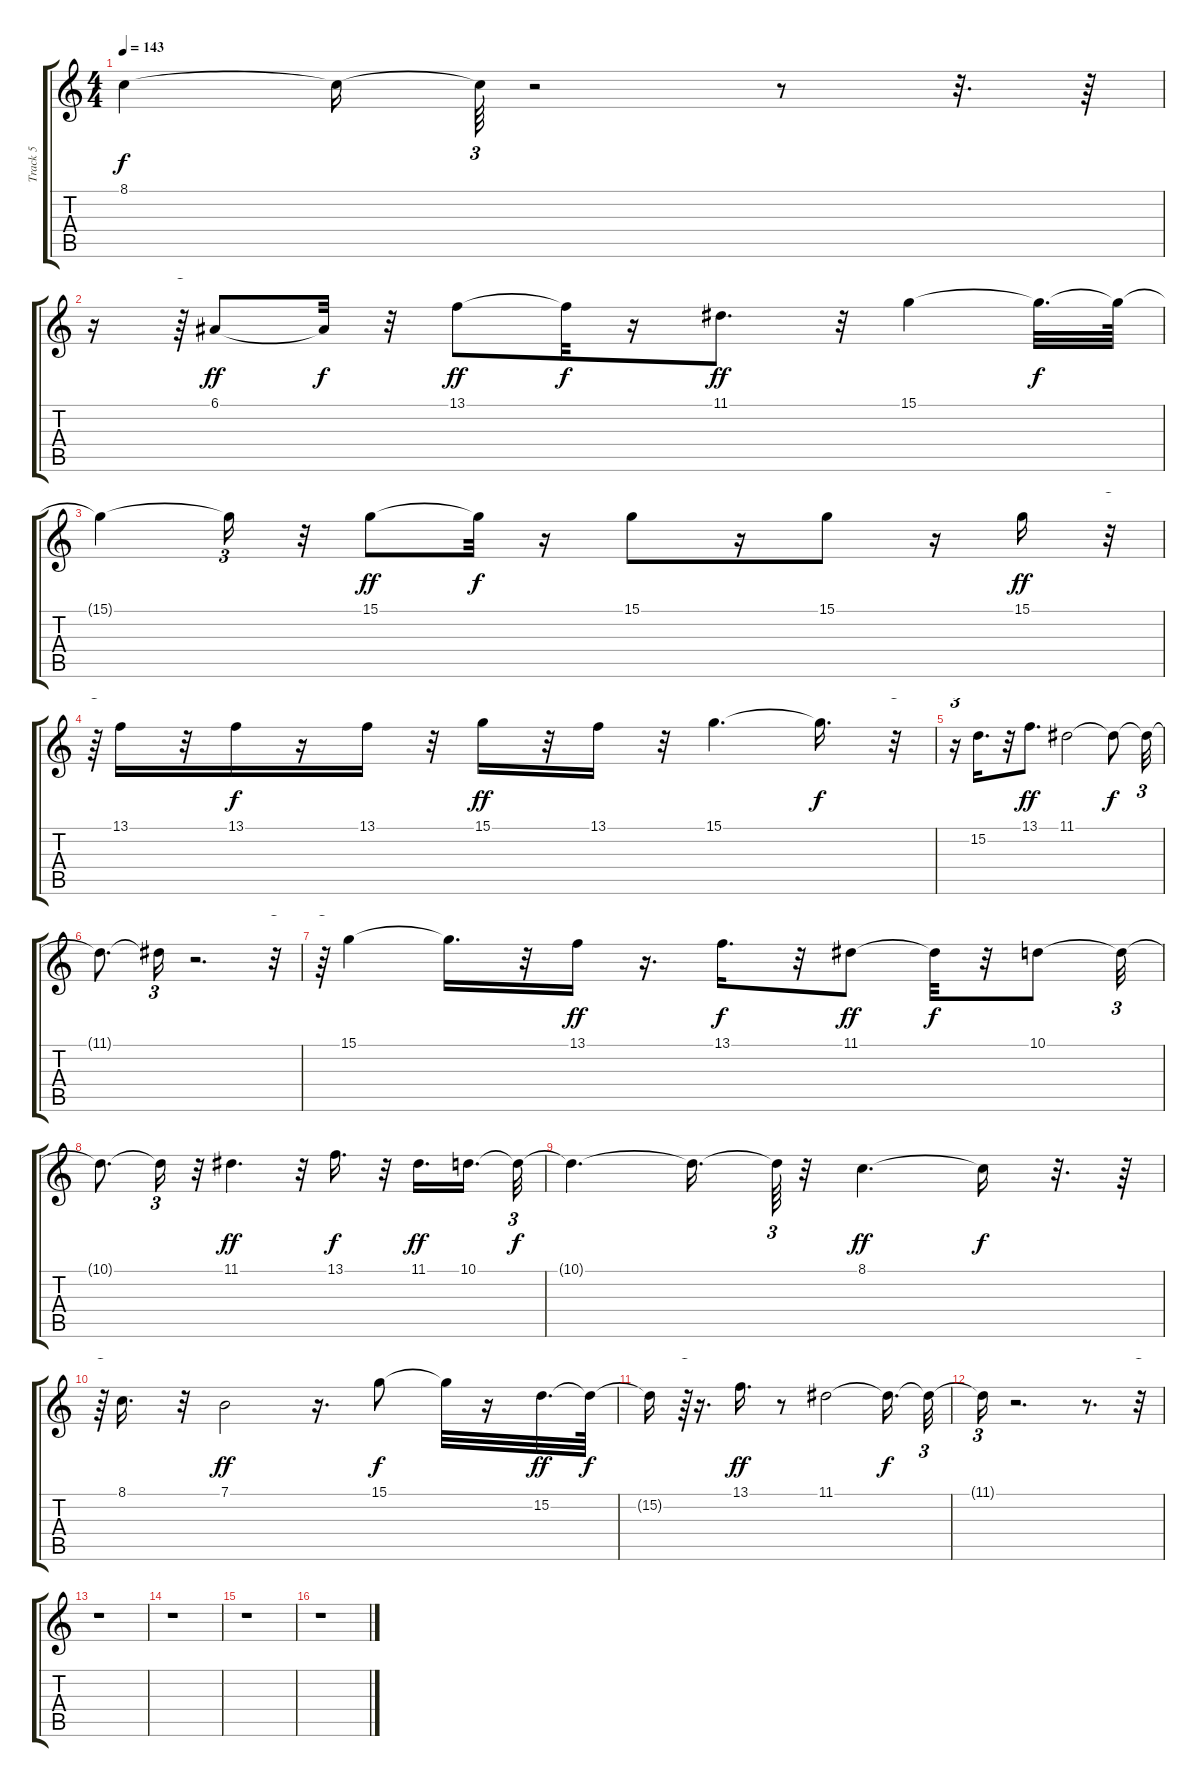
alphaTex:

\track ("Track 5" "Track 5") {instrument sopranosax}
\staff {score tabs}
\tuning (E4 B3 G3 D3 A2 E2) {hide}
\ts (4 4)
\tempo 143
\clef g2
\ks c
8.1{t}.4{dy f} 8.1{t}.16 8.1{t}.64{tu (3 2)} r.2 r.8 r.32{d} r.64 |
r.16 r.64{tu (3 2)} 6.1.8{dy ff} 6.1{t}.32{dy f} r.32 13.1.8{dy ff} 13.1{t}.32{dy f} r.16 11.1.8{d dy ff} r.32 15.1.4 15.1{t}.32{d dy f} 15.1{t}.64 |
15.1{t}.4 15.1{t}.16{tu (3 2)} r.32 15.1.8{dy ff} 15.1{t}.32{dy f} r.16 15.1.8 r.16 15.1.8 r.16 15.1.16{dy ff} r.32{tu (3 2)} |
r.64{tu (3 2)} 13.1.16 r.32 13.1.16{dy f} r.16 13.1.16 r.32 15.1.16{dy ff} r.32 13.1.16 r.32 15.1.4{d} 15.1{t}.16{d dy f} r.32{tu (3 2)} |
r.16{tu (3 2)} 15.2.16{d} r.32 13.1.8{d dy ff} 11.1.2 11.1{t}.8{dy f} 11.1{t}.32{tu (3 2)} |
11.1{t}.8{d} 11.1{t}.16{tu (3 2)} r.2{d} r.32{tu (3 2)} |
r.64{tu (3 2)} 15.1.4 15.1{t}.16{d} r.32 13.1.16{dy ff} r.16{d} 13.1.16{d dy f} r.32 11.1.8{dy ff} 11.1{t}.32{dy f} r.32 10.1.8 10.1{t}.32{tu (3 2)} |
10.1{t}.8{d} 10.1{t}.16{tu (3 2)} r.32 11.1.4{d dy ff} r.32 13.1.16{d dy f} r.32 11.1.16{d dy ff} 10.1.16{d beam splitsecondary} 10.1{t}.32{tu (3 2) dy f} |
10.1{t}.4{d} 10.1{t}.16{d} 10.1{t}.64{tu (3 2)} r.32 8.1.4{d dy ff} 8.1{t}.16{dy f} r.32{d} r.64 |
r.64{tu (3 2)} 8.1.16{d} r.32 7.1.2{dy ff} r.16{d} 15.1.8{dy f} 15.1{t}.32 r.16 15.2.32{d dy ff} 15.2{t}.64{dy f} |
15.2{t}.16 r.64{tu (3 2)} r.16{d} 13.1.16{d dy ff} r.8 11.1.2 11.1{t}.16{d dy f} 11.1{t}.32{tu (3 2)} |
11.1{t}.16{tu (3 2)} r.2{d} r.8{d} r.32{tu (3 2)} |
r.1 |
r.1 |
r.1 |
r.1
